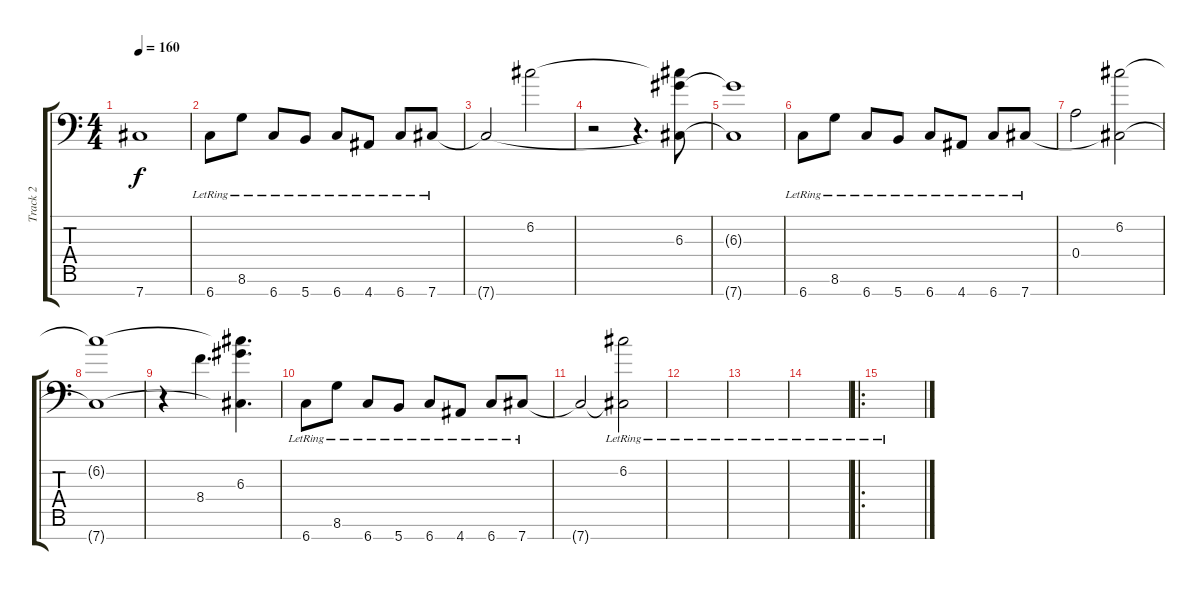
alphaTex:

\track ("Track 2" "Track 2") {instrument electricguitarclean}
\staff {score tabs}
\tuning (B3 G3 D3 A2 E2 B1 Gb1) {hide}
\ts (4 4)
\tempo 160
\clef f4
\ks c
7.7{t}.1{dy f} |
6.7{lr}.8 8.6{lr}.8 6.7{lr}.8 5.7{lr}.8 6.7{lr}.8 4.7{lr}.8 6.7{lr}.8 7.7{lr}.8 |
7.7{t}.2 6.2.2 |
r.2 r.4{d} (6.2{t} 6.3 7.7{t}).8 |
(6.3{t} 7.7{t}).1 |
6.7{lr}.8 8.6{lr}.8 6.7{lr}.8 5.7{lr}.8 6.7{lr}.8 4.7{lr}.8 6.7{lr}.8 7.7{lr}.8 |
0.4.2 (6.2 7.7{t}).2 |
(6.2{t} 7.7{t}).1 |
r.4 8.4.4{d} (6.2{t} 6.3 7.7{t}).4{d} |
6.7{lr}.8 8.6{lr}.8 6.7{lr}.8 5.7{lr}.8 6.7{lr}.8 4.7{lr}.8 6.7{lr}.8 7.7{lr}.8 |
7.7{t}.2 (6.2{lr} 7.7{t}).2 |
|
|
|
\ro
